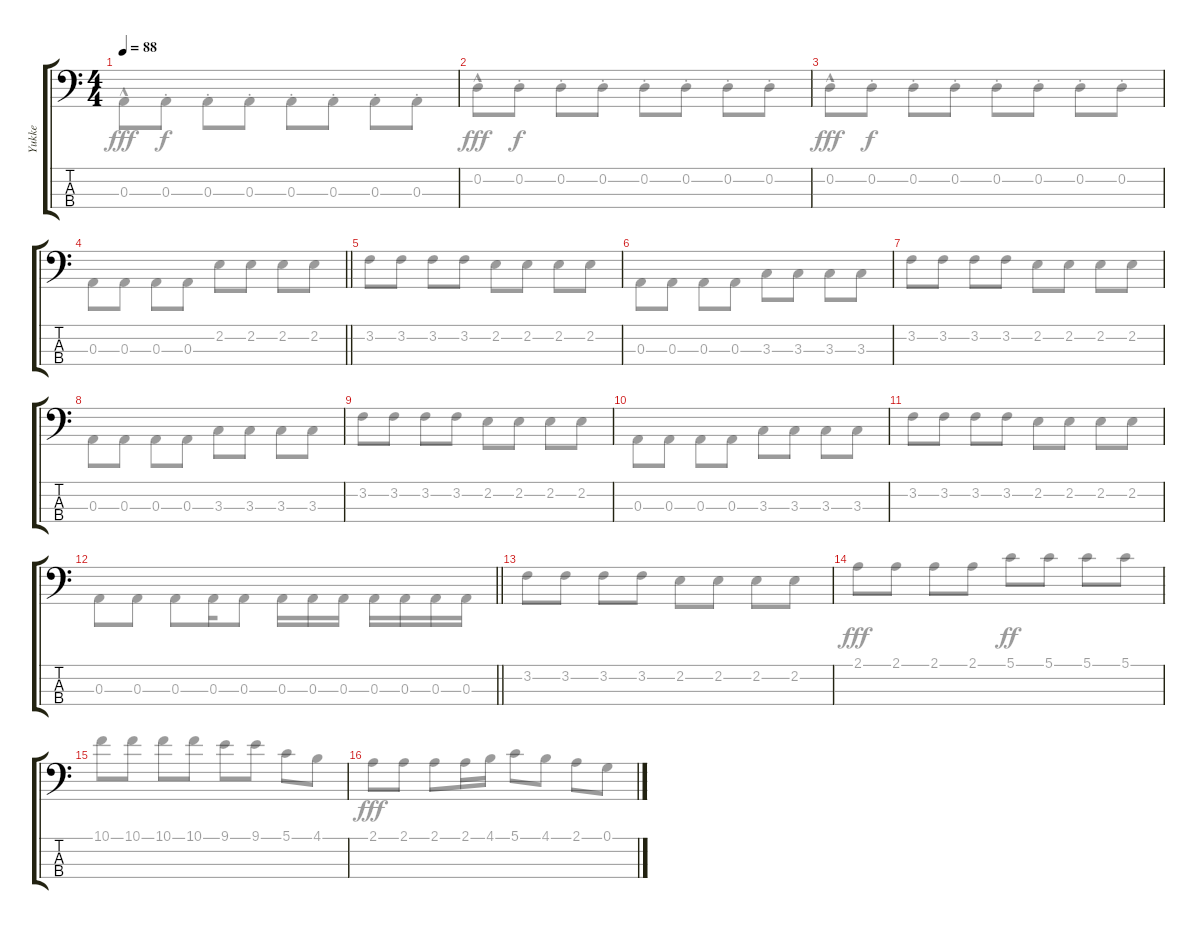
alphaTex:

\track ("Yukke" "Yukke") {instrument electricbassfinger}
\staff {score tabs}
\tuning (G2 D2 A1 D1) {hide}
\voice
\ts (4 4)
\tempo 88
\clef f4
\ks c
|
|
|
\barLineRight lightlight
|
|
|
|
|
|
|
|
\barLineRight lightlight
|
|
|
|
\voice
\clef f4
\ks c
0.3{hac}.8{dy fff} 0.3{st}.8{dy f} 0.3{st}.8 0.3{st}.8 0.3{st}.8 0.3{st}.8 0.3{st}.8 0.3{st}.8 |
0.2{hac}.8{dy fff} 0.2{st}.8{dy f} 0.2{st}.8 0.2{st}.8 0.2{st}.8 0.2{st}.8 0.2{st}.8 0.2{st}.8 |
0.2{hac}.8{dy fff} 0.2{st}.8{dy f} 0.2{st}.8 0.2{st}.8 0.2{st}.8 0.2{st}.8 0.2{st}.8 0.2{st}.8 |
\barLineRight lightlight
0.3.8 0.3.8 0.3.8 0.3.8 2.2.8 2.2.8 2.2.8 2.2.8 |
3.2.8 3.2.8 3.2.8 3.2.8 2.2.8 2.2.8 2.2.8 2.2.8 |
0.3.8 0.3.8 0.3.8 0.3.8 3.3.8 3.3.8 3.3.8 3.3.8 |
3.2.8 3.2.8 3.2.8 3.2.8 2.2.8 2.2.8 2.2.8 2.2.8 |
0.3.8 0.3.8 0.3.8 0.3.8 3.3.8 3.3.8 3.3.8 3.3.8 |
3.2.8 3.2.8 3.2.8 3.2.8 2.2.8 2.2.8 2.2.8 2.2.8 |
0.3.8 0.3.8 0.3.8 0.3.8 3.3.8 3.3.8 3.3.8 3.3.8 |
3.2.8 3.2.8 3.2.8 3.2.8 2.2.8 2.2.8 2.2.8 2.2.8 |
\barLineRight lightlight
0.3.8 0.3.8 0.3.8 0.3.16 0.3.8 0.3.16 0.3.16 0.3.16 0.3.16 0.3.16 0.3.16 0.3.16 |
3.2.8 3.2.8 3.2.8 3.2.8 2.2.8 2.2.8 2.2.8 2.2.8 |
2.1.8{dy fff} 2.1.8 2.1.8 2.1.8 5.1.8{dy ff} 5.1.8 5.1.8 5.1.8 |
10.1.8 10.1.8 10.1.8 10.1.8 9.1.8 9.1.8 5.1.8 4.1.8 |
2.1.8{dy fff} 2.1.8 2.1.8 2.1.16 4.1.16 5.1.8 4.1.8 2.1.8 0.1.8
